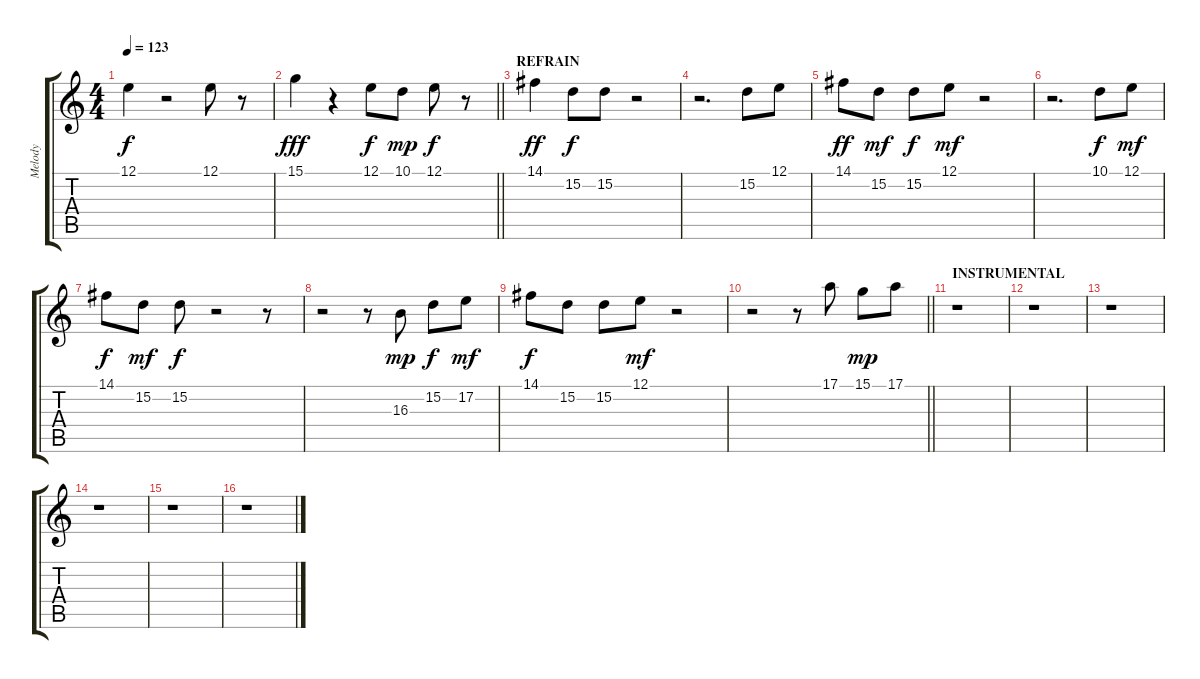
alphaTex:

\track ("Melody" "Melody") {instrument lead3calliope}
\staff {score tabs}
\tuning (E4 B3 G3 D3 A2 E2) {hide}
\ts (4 4)
\tempo 123
\clef g2
\ks c
12.1.4{dy f} r.2 12.1.8 r.8 |
\barLineRight lightlight
15.1.4{dy fff} r.4 12.1.8{dy f} 10.1.8{dy mp} 12.1.8{dy f} r.8 |
\section ("" "REFRAIN")
14.1.4{dy ff} 15.2.8{dy f} 15.2.8 r.2 |
r.2{d} 15.2.8 12.1.8 |
14.1.8{dy ff} 15.2.8{dy mf} 15.2.8{dy f} 12.1.8{dy mf} r.2 |
r.2{d} 10.1.8{dy f} 12.1.8{dy mf} |
14.1.8{dy f} 15.2.8{dy mf} 15.2.8{dy f} r.2 r.8 |
r.2 r.8 16.3.8{dy mp} 15.2.8{dy f} 17.2.8{dy mf} |
14.1.8{dy f} 15.2.8 15.2.8 12.1.8{dy mf} r.2 |
\barLineRight lightlight
r.2 r.8 17.1.8 15.1.8{dy mp} 17.1.8 |
\section ("" "INSTRUMENTAL")
r.1 |
r.1 |
r.1 |
r.1 |
r.1 |
r.1
